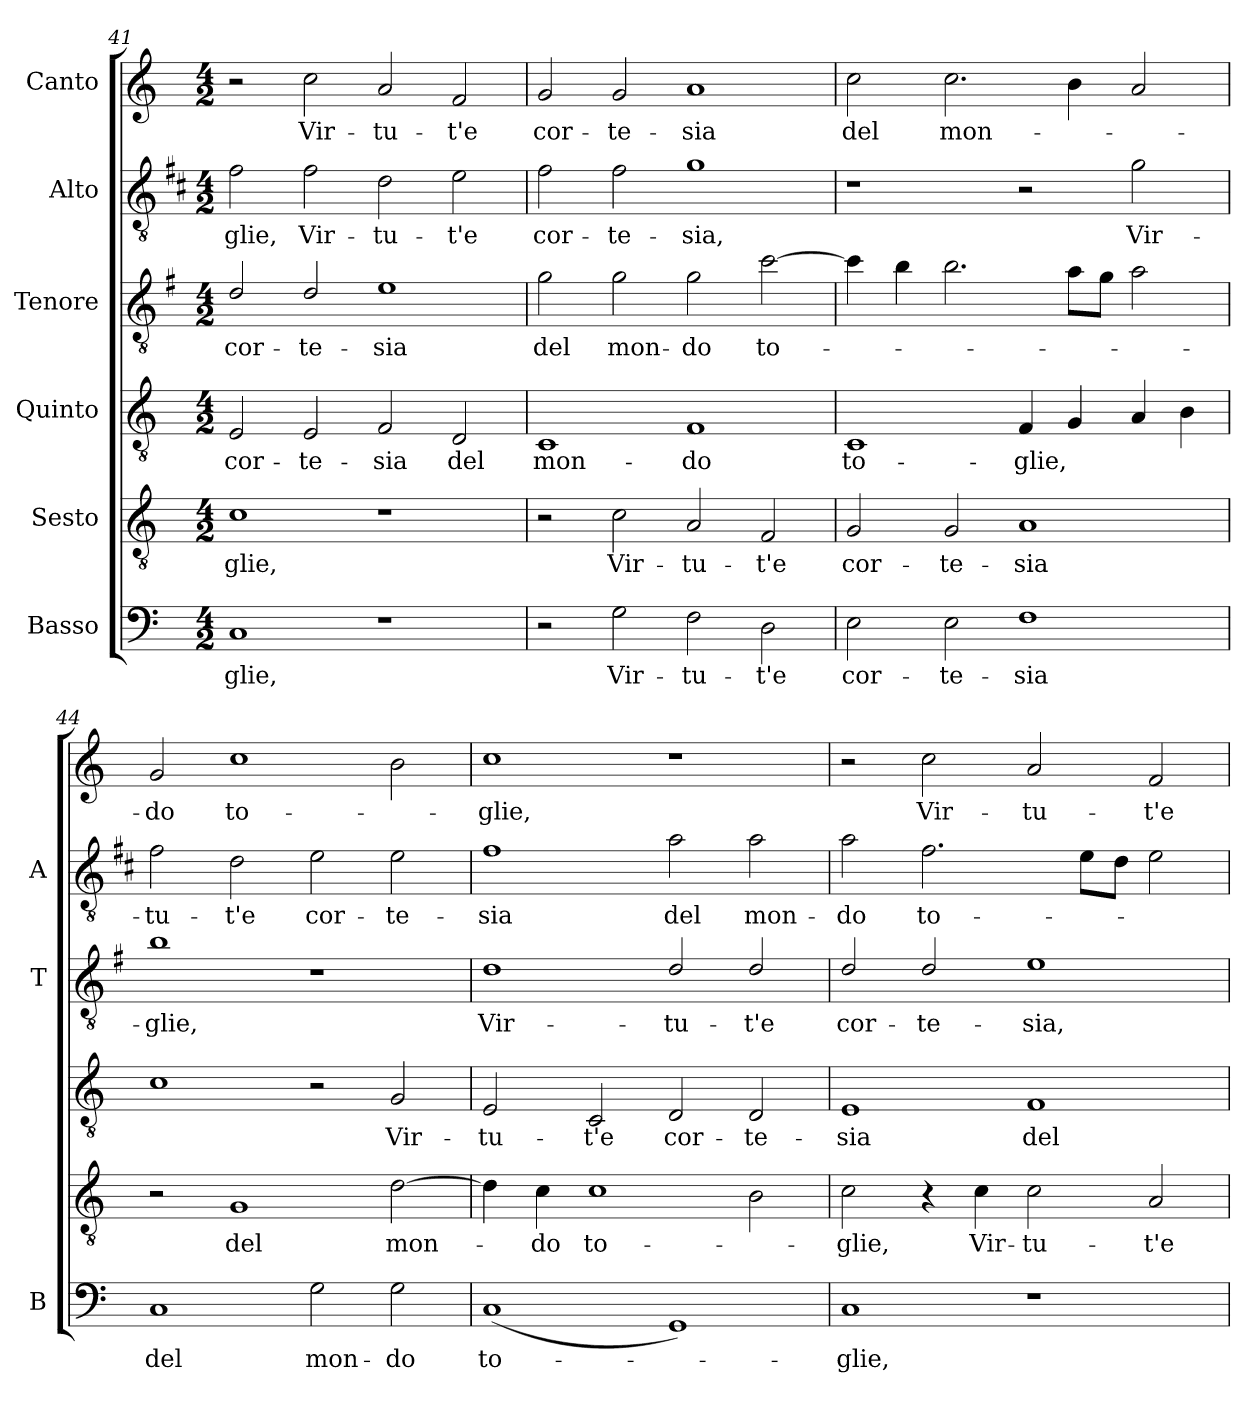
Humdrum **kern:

**kern	**text	**kern	**text	**kern	**text	**kern	**text	**kern	**text	**kern	**text
*part6	*part6	*part5	*part5	*part4	*part4	*part3	*part3	*part2	*part2	*part1	*part1
*staff6	*staff6	*staff5	*staff5	*staff4	*staff4	*staff3	*staff3	*staff2	*staff2	*staff1	*staff1
*I"Basso	*	*I"Sesto	*	*I"Quinto	*	*I"Tenore	*	*I"Alto	*	*I"Canto	*
*I'B	*	*	*	*	*	*I'T	*	*I'A	*	*	*
*clefF4	*	*clefGv2	*	*clefGv2	*	*clefGv2	*	*clefGv2	*	*clefG2	*
*	*	*	*	*	*	*ITrd4c7	*	*ITrd1c2	*	*	*
*k[]	*	*k[]	*	*k[]	*	*k[]	*	*k[]	*	*k[]	*
*C:	*	*C:	*	*C:	*	*C:	*	*C:	*	*C:	*
*M4/2	*	*M4/2	*	*M4/2	*	*M4/2	*	*M4/2	*	*M4/2	*
=41	=41	=41	=41	=41	=41	=41	=41	=41	=41	=41	=41
!	!LO:LY:b	!	!LO:LY:b	!	!LO:LY:b	!	!LO:LY:b	!	!LO:LY:b	!	!
1C	-glie,	1c	-glie,	2E/	cor-	2G/	cor-	2e\	-glie,	2r	.
!	!	!	!	!	!LO:LY:b	!	!LO:LY:b	!	!LO:LY:b	!	!LO:LY:b
.	.	.	.	2E/	-te-	2G/	-te-	2e\	Vir-	2cc\	Vir-
!	!	!	!	!	!LO:LY:b	!	!LO:LY:b	!	!LO:LY:b	!	!LO:LY:b
1r	.	1r	.	2F/	-sia	1A	-sia	2c\	-tu-	2a/	-tu-
!	!	!	!	!	!LO:LY:b	!	!	!	!LO:LY:b	!	!LO:LY:b
.	.	.	.	2D/	del	.	.	2d\	-t'e	2f/	-t'e
=42	=42	=42	=42	=42	=42	=42	=42	=42	=42	=42	=42
!	!	!	!	!	!LO:LY:b	!	!LO:LY:b	!	!LO:LY:b	!	!LO:LY:b
2r	.	2r	.	1C	mon-	2c\	del	2e\	cor-	2g/	cor-
!	!LO:LY:b	!	!LO:LY:b	!	!	!	!LO:LY:b	!	!LO:LY:b	!	!LO:LY:b
2G\	Vir-	2c\	Vir-	.	.	2c\	mon-	2e\	-te-	2g/	-te-
!	!LO:LY:b	!	!LO:LY:b	!	!LO:LY:b	!	!LO:LY:b	!	!LO:LY:b	!	!LO:LY:b
2F\	-tu-	2A/	-tu-	1F	-do	2c\	-do	1f	-sia,	1a	-sia
!	!LO:LY:b	!	!LO:LY:b	!	!	!	!LO:LY:b	!	!	!	!
2D\	-t'e	2F/	-t'e	.	.	[2f\	to-	.	.	.	.
!!LO:PB:g=z
=43	=43	=43	=43	=43	=43	=43	=43	=43	=43	=43	=43
!	!LO:LY:b	!	!LO:LY:b	!	!LO:LY:b	!	!	!	!	!	!LO:LY:b
2E\	cor-	2G/	cor-	1C	to-	4f\]	.	1r	.	2cc\	del
.	.	.	.	.	.	4e\	.	.	.	.	.
!	!LO:LY:b	!	!LO:LY:b	!	!	!	!	!	!	!	!LO:LY:b
2E\	-te-	2G/	-te-	.	.	2.e\	.	.	.	2.cc\	mon-
!	!LO:LY:b	!	!LO:LY:b	!	!LO:LY:b	!	!	!	!	!	!
1F	-sia	1A	-sia	4F/	-glie,	.	.	2r	.	.	.
.	.	.	.	4G/	.	8d\L	.	.	.	4b\	.
.	.	.	.	.	.	8c\J	.	.	.	.	.
!	!	!	!	!	!	!	!	!	!LO:LY:b	!	!
.	.	.	.	4A/	.	2d\	.	2f\	Vir-	2a/	.
.	.	.	.	4B\	.	.	.	.	.	.	.
=44	=44	=44	=44	=44	=44	=44	=44	=44	=44	=44	=44
!	!LO:LY:b	!	!	!	!	!	!LO:LY:b	!	!LO:LY:b	!	!LO:LY:b
1C	del	2r	.	1c	.	1e	-glie,	2e\	-tu-	2g/	-do
!	!	!	!LO:LY:b	!	!	!	!	!	!LO:LY:b	!	!LO:LY:b
.	.	1G	del	.	.	.	.	2c\	-t'e	1cc	to-
!	!LO:LY:b	!	!	!	!	!	!	!	!LO:LY:b	!	!
2G\	mon-	.	.	2r	.	1r	.	2d\	cor-	.	.
!	!LO:LY:b	!	!LO:LY:b	!	!LO:LY:b	!	!	!	!LO:LY:b	!	!
2G\	-do	[2d\	mon-	2G/	Vir-	.	.	2d\	-te-	2b\	.
=45	=45	=45	=45	=45	=45	=45	=45	=45	=45	=45	=45
!	!LO:LY:b	!	!	!	!LO:LY:b	!	!LO:LY:b	!	!LO:LY:b	!	!LO:LY:b
(<1C	to-	4d\]	.	2E/	-tu-	1G	Vir-	1e	-sia	1cc	-glie,
!	!	!	!LO:LY:b	!	!	!	!	!	!	!	!
.	.	4c\	-do	.	.	.	.	.	.	.	.
!	!	!	!LO:LY:b	!	!LO:LY:b	!	!	!	!	!	!
.	.	1c	to-	2C/	-t'e	.	.	.	.	.	.
!	!	!	!	!	!LO:LY:b	!	!LO:LY:b	!	!LO:LY:b	!	!
1GG)	.	.	.	2D/	cor-	2G/	-tu-	2g\	del	1r	.
!	!	!	!	!	!LO:LY:b	!	!LO:LY:b	!	!LO:LY:b	!	!
.	.	2B\	.	2D/	-te-	2G/	-t'e	2g\	mon-	.	.
=46	=46	=46	=46	=46	=46	=46	=46	=46	=46	=46	=46
!	!LO:LY:b	!	!LO:LY:b	!	!LO:LY:b	!	!LO:LY:b	!	!LO:LY:b	!	!
1C	-glie,	2c\	-glie,	1E	-sia	2G/	cor-	2g\	-do	2r	.
!	!	!	!	!	!	!	!LO:LY:b	!	!LO:LY:b	!	!LO:LY:b
.	.	4r	.	.	.	2G/	-te-	2.e\	to-	2cc\	Vir-
!	!	!	!LO:LY:b	!	!	!	!	!	!	!	!
.	.	4c\	Vir-	.	.	.	.	.	.	.	.
!	!	!	!LO:LY:b	!	!LO:LY:b	!	!LO:LY:b	!	!	!	!LO:LY:b
1r	.	2c\	-tu-	1F	del	1A	-sia,	.	.	2a/	-tu-
.	.	.	.	.	.	.	.	8d\L	.	.	.
.	.	.	.	.	.	.	.	8c\J	.	.	.
!	!	!	!LO:LY:b	!	!	!	!	!	!	!	!LO:LY:b
.	.	2A/	-t'e	.	.	.	.	2d\	.	2f/	-t'e
=	=	=	=	=	=	=	=	=	=	=	=
*-	*-	*-	*-	*-	*-	*-	*-	*-	*-	*-	*-
